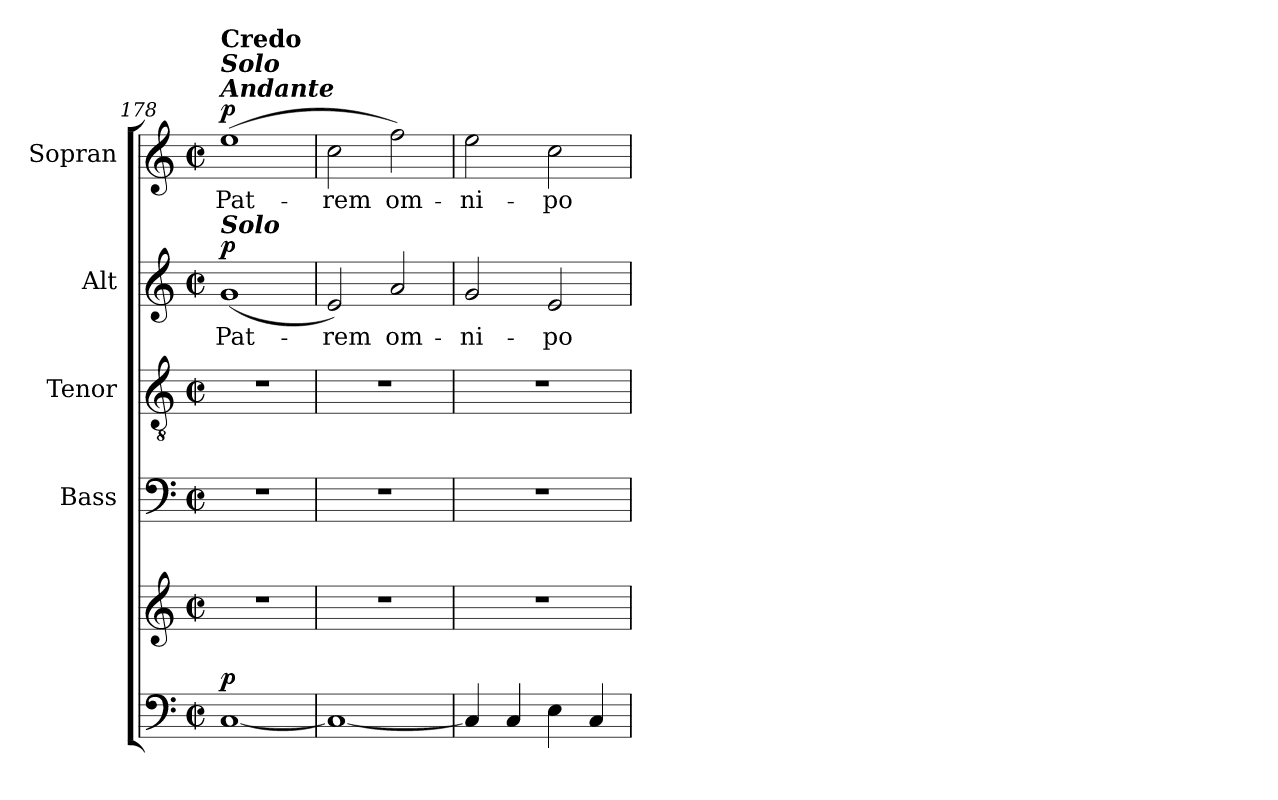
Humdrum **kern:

**kern	**kern	**dynam	**kern	**kern	**kern	**text	**dynam	**kern	**text	**dynam
*part5	*part5	*part5	*part4	*part3	*part2	*part2	*part2	*part1	*part1	*part1
*staff6	*staff5	*staff5/6	*staff4	*staff3	*staff2	*staff2	*staff2	*staff1	*staff1	*staff1
*	*	*	*I"Bass	*I"Tenor	*I"Alt	*	*	*I"Sopran	*	*
*	*	*	*I'B.	*I'T.	*I'A.	*	*	*I'S.	*	*
!!LO:LB:g=z
*clefF4	*clefG2	*	*clefF4	*clefGv2	*clefG2	*	*	*clefG2	*	*
*k[]	*k[]	*	*k[]	*k[]	*k[]	*	*	*k[]	*	*
*C:	*C:	*	*C:	*C:	*C:	*	*	*C:	*	*
*M2/2	*M2/2	*	*M2/2	*M2/2	*M2/2	*	*	*M2/2	*	*
*met(c|)	*met(c|)	*	*met(c|)	*met(c|)	*met(c|)	*	*	*met(c|)	*	*
=178	=178	=178	=178	=178	=178	=178	=178	=178	=178	=178
!	!	!	!	!	!	!	!	!LO:TX:a:Bi:t=Andante	!	!
!	!	!	!	!	!	!	!	!LO:TX:a:Bi:t=Solo	!	!
!	!	!	!	!	!	!	!	!LO:TX:a:B:t=Credo	!	!
!	!	!	!	!	!LO:TX:a:Bi:t=Solo	!	!	!	!	!
!	!	!LO:DY:a=2	!	!	!	!LO:LY:b	!LO:DY:a	!	!LO:LY:b	!LO:DY:a
[1C	1r	p	1r	1r	(<1g	Pat-	p	(>1ee	Pat-	p
=179	=179	=179	=179	=179	=179	=179	=179	=179	=179	=179
!	!	!	!	!	!	!LO:LY:b	!	!	!LO:LY:b	!
1C_	1r	.	1r	1r	2e/)	-rem	.	2cc\	-rem	.
!	!	!	!	!	!	!LO:LY:b	!	!	!LO:LY:b	!
.	.	.	.	.	2a/	om-	.	2ff\)	om-	.
=180	=180	=180	=180	=180	=180	=180	=180	=180	=180	=180
!	!	!	!	!	!	!LO:LY:b	!	!	!LO:LY:b	!
4C/]	1r	.	1r	1r	2g/	-ni-	.	2ee\	-ni-	.
4C/	.	.	.	.	.	.	.	.	.	.
!	!	!	!	!	!	!LO:LY:b	!	!	!LO:LY:b	!
4E\	.	.	.	.	2e/	-po-	.	2cc\	-po-	.
4C/	.	.	.	.	.	.	.	.	.	.
=	=	=	=	=	=	=	=	=	=	=
*-	*-	*-	*-	*-	*-	*-	*-	*-	*-	*-
